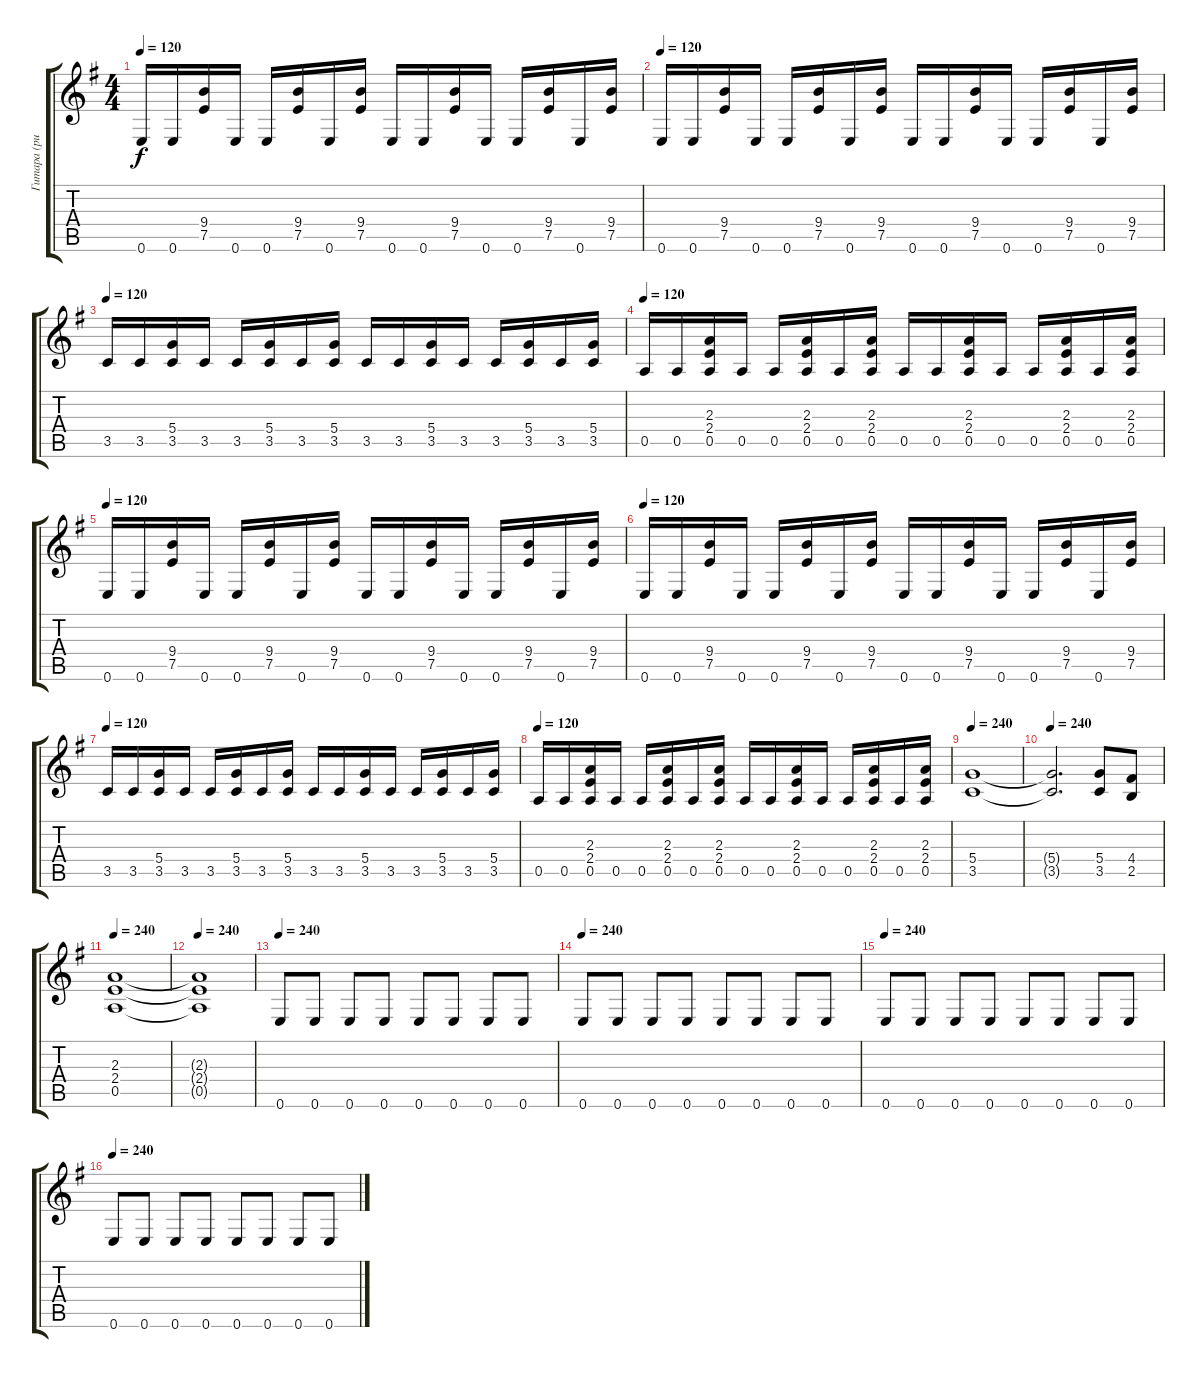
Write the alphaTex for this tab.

\track ("Гитара (ритм)" "Гитара (ри") {instrument distortionguitar}
\staff {score tabs}
\tuning (E4 B3 G3 D3 A2 E2) {hide}
\ts (4 4)
\tempo 120
\clef g2
\ks g
0.6.16{dy f} 0.6.16 (9.4 7.5).16 0.6.16 0.6.16 (9.4 7.5).16 0.6.16 (9.4 7.5).16 0.6.16 0.6.16 (9.4 7.5).16 0.6.16 0.6.16 (9.4 7.5).16 0.6.16 (9.4 7.5).16 |
\tempo 120
0.6.16 0.6.16 (9.4 7.5).16 0.6.16 0.6.16 (9.4 7.5).16 0.6.16 (9.4 7.5).16 0.6.16 0.6.16 (9.4 7.5).16 0.6.16 0.6.16 (9.4 7.5).16 0.6.16 (9.4 7.5).16 |
\tempo 120
3.5.16 3.5.16 (5.4 3.5).16 3.5.16 3.5.16 (5.4 3.5).16 3.5.16 (5.4 3.5).16 3.5.16 3.5.16 (5.4 3.5).16 3.5.16 3.5.16 (5.4 3.5).16 3.5.16 (5.4 3.5).16 |
\tempo 120
0.5.16 0.5.16 (2.3 2.4 0.5).16 0.5.16 0.5.16 (2.3 2.4 0.5).16 0.5.16 (2.3 2.4 0.5).16 0.5.16 0.5.16 (2.3 2.4 0.5).16 0.5.16 0.5.16 (2.3 2.4 0.5).16 0.5.16 (2.3 2.4 0.5).16 |
\tempo 120
0.6.16 0.6.16 (9.4 7.5).16 0.6.16 0.6.16 (9.4 7.5).16 0.6.16 (9.4 7.5).16 0.6.16 0.6.16 (9.4 7.5).16 0.6.16 0.6.16 (9.4 7.5).16 0.6.16 (9.4 7.5).16 |
\tempo 120
0.6.16 0.6.16 (9.4 7.5).16 0.6.16 0.6.16 (9.4 7.5).16 0.6.16 (9.4 7.5).16 0.6.16 0.6.16 (9.4 7.5).16 0.6.16 0.6.16 (9.4 7.5).16 0.6.16 (9.4 7.5).16 |
\tempo 120
3.5.16 3.5.16 (5.4 3.5).16 3.5.16 3.5.16 (5.4 3.5).16 3.5.16 (5.4 3.5).16 3.5.16 3.5.16 (5.4 3.5).16 3.5.16 3.5.16 (5.4 3.5).16 3.5.16 (5.4 3.5).16 |
\tempo 120
0.5.16 0.5.16 (2.3 2.4 0.5).16 0.5.16 0.5.16 (2.3 2.4 0.5).16 0.5.16 (2.3 2.4 0.5).16 0.5.16 0.5.16 (2.3 2.4 0.5).16 0.5.16 0.5.16 (2.3 2.4 0.5).16 0.5.16 (2.3 2.4 0.5).16 |
\tempo 240
(5.4 3.5).1 |
\tempo 240
(5.4{t} 3.5{t}).2{d} (5.4 3.5).8 (4.4 2.5).8 |
\tempo 240
(2.3 2.4 0.5).1 |
\tempo 240
(2.3{t} 2.4{t} 0.5{t}).1 |
\tempo 240
0.6.8 0.6.8 0.6.8 0.6.8 0.6.8 0.6.8 0.6.8 0.6.8 |
\tempo 240
0.6.8 0.6.8 0.6.8 0.6.8 0.6.8 0.6.8 0.6.8 0.6.8 |
\tempo 240
0.6.8 0.6.8 0.6.8 0.6.8 0.6.8 0.6.8 0.6.8 0.6.8 |
\tempo 240
0.6.8 0.6.8 0.6.8 0.6.8 0.6.8 0.6.8 0.6.8 0.6.8
